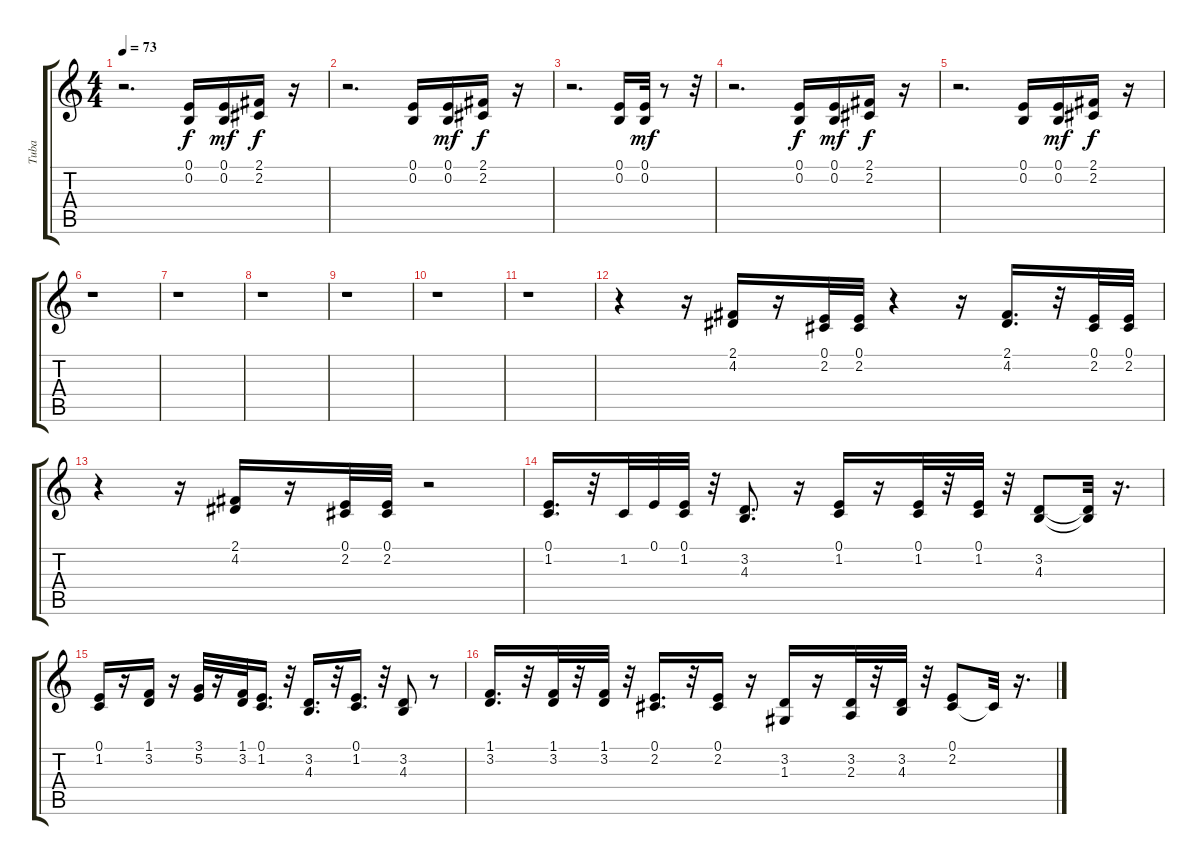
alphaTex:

\track ("Tuba" "Tuba") {instrument tuba}
\staff {score tabs}
\tuning (E4 B3 G3 D3 A2 E2) {hide}
\ts (4 4)
\tempo 73
\clef g2
\ks c
r.2{d dy f} (0.1 0.2).16 (0.1 0.2).16{dy mf} (2.1 2.2).16{dy f} r.16 |
r.2{d} (0.1 0.2).16 (0.1 0.2).16{dy mf} (2.1 2.2).16{dy f} r.16 |
r.2{d} (0.1 0.2).16 (0.1 0.2).32{dy mf} r.8 r.32 |
r.2{d} (0.1 0.2).16{dy f} (0.1 0.2).16{dy mf} (2.1 2.2).16{dy f} r.16 |
r.2{d} (0.1 0.2).16 (0.1 0.2).16{dy mf} (2.1 2.2).16{dy f} r.16 |
r.1 |
r.1 |
r.1 |
r.1 |
r.1 |
r.1 |
r.4 r.16 (2.1 4.2).16 r.16 (0.1 2.2).32 (0.1 2.2).32 r.4 r.16 (2.1 4.2).16{d} r.32 (0.1 2.2).32 (0.1 2.2).32 |
r.4 r.16 (2.1 4.2).16 r.16 (0.1 2.2).32 (0.1 2.2).32 r.2 |
(0.1 1.2).16{d} r.32 1.2.32 0.1.32 (0.1 1.2).32 r.32 (3.2 4.3).8{d} r.16 (0.1 1.2).16 r.16 (0.1 1.2).32 r.32 (0.1 1.2).32 r.32 (3.2 4.3).8 (3.2{t} 4.3{t}).32 r.16{d} |
(0.1 1.2).16 r.16 (1.1 3.2).16 r.16 (3.1 5.2).32 r.16 (1.1 3.2).32 (0.1 1.2).16{d} r.32 (3.2 4.3).16{d} r.32 (0.1 1.2).16{d} r.32 (3.2 4.3).8 r.8 |
(1.1 3.2).16{d} r.32 (1.1 3.2).32 r.32 (1.1 3.2).32 r.32 (0.1 2.2).16{d} r.32 (0.1 2.2).16 r.16 (3.2 1.3).16 r.16 (3.2 2.3).32 r.32 (3.2 4.3).32 r.32 (0.1 2.2).8 2.2{t}.32 r.16{d}
